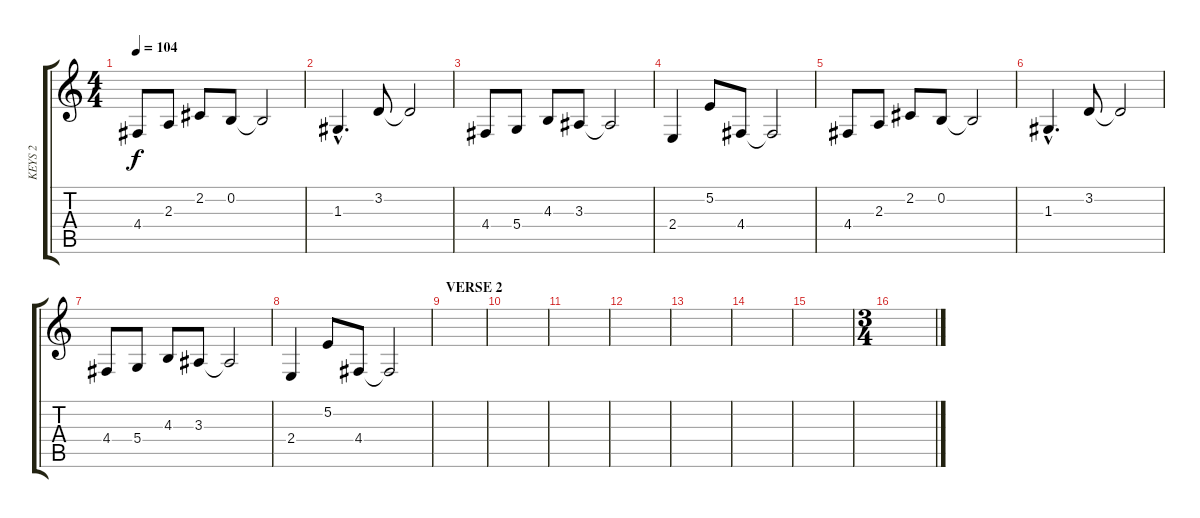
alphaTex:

\track ("KEYS 2" "KEYS 2") {instrument churchorgan}
\staff {score tabs}
\tuning (E4 B3 G3 D3 A2 E2) {hide}
\ts (4 4)
\tempo 104
\clef g2
\ks c
4.4.8{dy f volume 14 instrument acousticgrandpiano} 2.3.8 2.2.8 0.2.8 0.2{t}.2 |
1.3{hac}.4{d} 3.2.8 3.2{t}.2 |
4.4.8 5.4.8 4.3.8 3.3.8 3.3{t}.2 |
2.4.4 5.2.8 4.4.8 4.4{t}.2 |
4.4.8{volume 14 instrument acousticgrandpiano} 2.3.8 2.2.8 0.2.8 0.2{t}.2 |
1.3{hac}.4{d} 3.2.8 3.2{t}.2 |
4.4.8 5.4.8 4.3.8 3.3.8 3.3{t}.2 |
2.4.4 5.2.8 4.4.8 4.4{t}.2 |
\section ("" "VERSE 2")
|
|
|
|
|
|
|
\ts (3 4)
